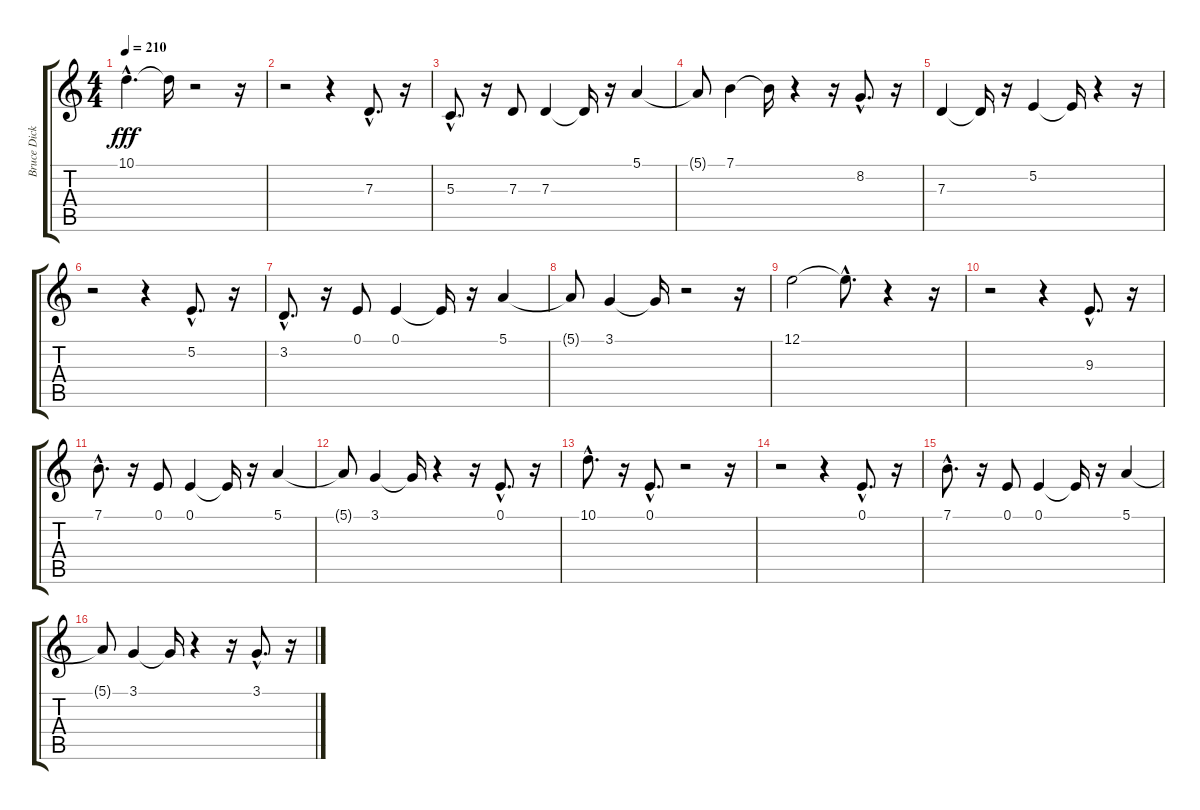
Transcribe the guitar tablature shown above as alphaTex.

\track ("Bruce Dickinson" "Bruce Dick") {instrument voiceoohs}
\staff {score tabs}
\tuning (E4 B3 G3 D3 A2 E2) {hide}
\ts (4 4)
\tempo 210
\clef g2
\ks c
10.1{hac}.4{d dy fff} 10.1{t}.16 r.2 r.16 |
r.2 r.4 7.3{hac}.8{d} r.16 |
5.3{hac}.8{d} r.16 7.3.8 7.3.4 7.3{t}.16 r.16 5.1.4 |
5.1{t}.8 7.1.4 7.1{t}.16 r.4 r.16 8.2{hac}.8{d} r.16 |
7.3.4 7.3{t}.16 r.16 5.2.4 5.2{t}.16 r.4 r.16 |
r.2 r.4 5.2{hac}.8{d} r.16 |
3.2{hac}.8{d} r.16 0.1.8 0.1.4 0.1{t}.16 r.16 5.1.4 |
5.1{t}.8 3.1.4 3.1{t}.16 r.2 r.16 |
12.1.2 12.1{hac t}.8{d} r.4 r.16 |
r.2 r.4 9.3{hac}.8{d} r.16 |
7.1{hac}.8{d} r.16 0.1.8 0.1.4 0.1{t}.16 r.16 5.1.4 |
5.1{t}.8 3.1.4 3.1{t}.16 r.4 r.16 0.1{hac}.8{d} r.16 |
10.1{hac}.8{d} r.16 0.1{hac}.8{d} r.2 r.16 |
r.2 r.4 0.1{hac}.8{d} r.16 |
7.1{hac}.8{d} r.16 0.1.8 0.1.4 0.1{t}.16 r.16 5.1.4 |
5.1{t}.8 3.1.4 3.1{t}.16 r.4 r.16 3.1{hac}.8{d} r.16
